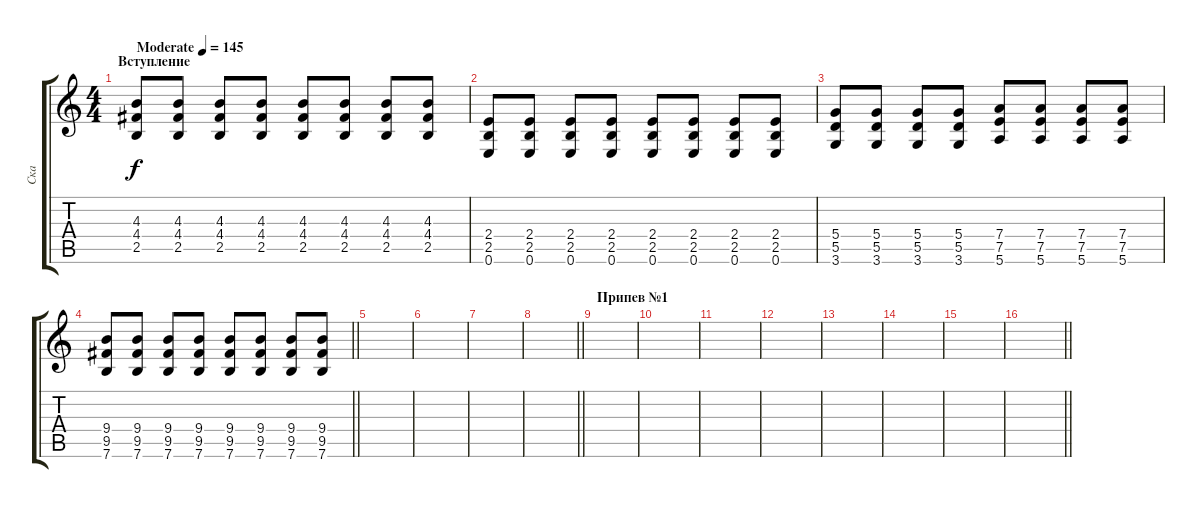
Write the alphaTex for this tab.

\track ("Ска" "Ска") {instrument distortionguitar}
\staff {score tabs}
\tuning (E4 B3 G3 D3 A2 E2) {hide}
\ts (4 4)
\section ("" "Вступление")
\tempo (145 "Moderate")
\clef g2
\ks c
(4.3 4.4 2.5).8{dy f instrument distortionguitar} (4.3 4.4 2.5).8 (4.3 4.4 2.5).8 (4.3 4.4 2.5).8 (4.3 4.4 2.5).8 (4.3 4.4 2.5).8 (4.3 4.4 2.5).8 (4.3 4.4 2.5).8 |
(2.4 2.5 0.6).8 (2.4 2.5 0.6).8 (2.4 2.5 0.6).8 (2.4 2.5 0.6).8 (2.4 2.5 0.6).8 (2.4 2.5 0.6).8 (2.4 2.5 0.6).8 (2.4 2.5 0.6).8 |
(5.4 5.5 3.6).8 (5.4 5.5 3.6).8 (5.4 5.5 3.6).8 (5.4 5.5 3.6).8 (7.4 7.5 5.6).8 (7.4 7.5 5.6).8 (7.4 7.5 5.6).8 (7.4 7.5 5.6).8 |
\barLineRight lightlight
(9.4 9.5 7.6).8 (9.4 9.5 7.6).8 (9.4 9.5 7.6).8 (9.4 9.5 7.6).8 (9.4 9.5 7.6).8 (9.4 9.5 7.6).8 (9.4 9.5 7.6).8 (9.4 9.5 7.6).8 |
\section ("" "")
|
|
|
\barLineRight lightlight
|
\section ("" "Припев №1")
|
|
|
|
|
|
|
\barLineRight lightlight
